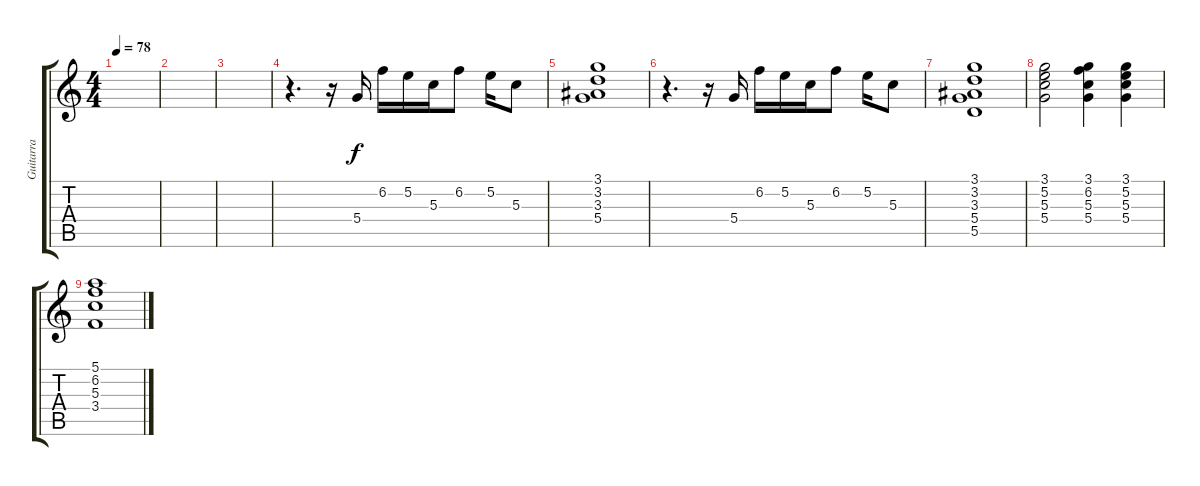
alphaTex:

\track ("Guitarra" "Guitarra") {instrument acousticguitarsteel}
\staff {score tabs}
\tuning (E4 B3 G3 D3 A2 E2) {hide}
\ts (4 4)
\tempo 78
\clef g2
\ks c
|
|
|
r.4{d} r.16 5.4.16 6.2.16 5.2.16 5.3.16 6.2.8 5.2.16 5.3.8 |
(3.1 3.2 3.3 5.4).1 |
r.4{d} r.16 5.4.16 6.2.16 5.2.16 5.3.16 6.2.8 5.2.16 5.3.8 |
(3.1 3.2 3.3 5.4 5.5).1 |
(3.1 5.2 5.3 5.4).2 (3.1 6.2 5.3 5.4).4 (3.1 5.2 5.3 5.4).4 |
(5.1 6.2 5.3 3.4).1
